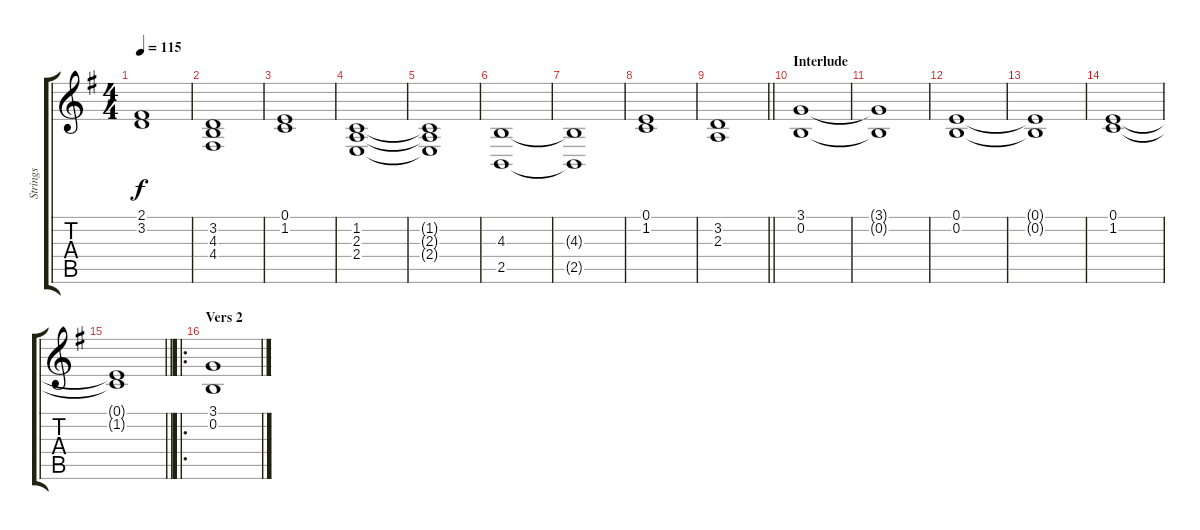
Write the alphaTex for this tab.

\track ("Strings" "Strings") {instrument stringensemble1}
\staff {score tabs}
\tuning (E4 B3 G3 D3 A2 E2) {hide}
\ts (4 4)
\tempo 115
\clef g2
\ks eminor
(2.1{t} 3.2{t}).1{dy f} |
(3.2 4.3 4.4).1 |
(0.1 1.2).1 |
(1.2 2.3 2.4).1 |
(1.2{t} 2.3{t} 2.4{t}).1 |
(4.3 2.5).1 |
(4.3{t} 2.5{t}).1 |
(0.1 1.2).1 |
\barLineRight lightlight
(3.2 2.3).1 |
\section ("" "Interlude")
(3.1 0.2).1 |
(3.1{t} 0.2{t}).1 |
(0.1 0.2).1 |
(0.1{t} 0.2{t}).1 |
(0.1 1.2).1 |
\barLineRight lightlight
(0.1{t} 1.2{t}).1 |
\ro
\section ("" "Vers 2")
(3.1 0.2).1
